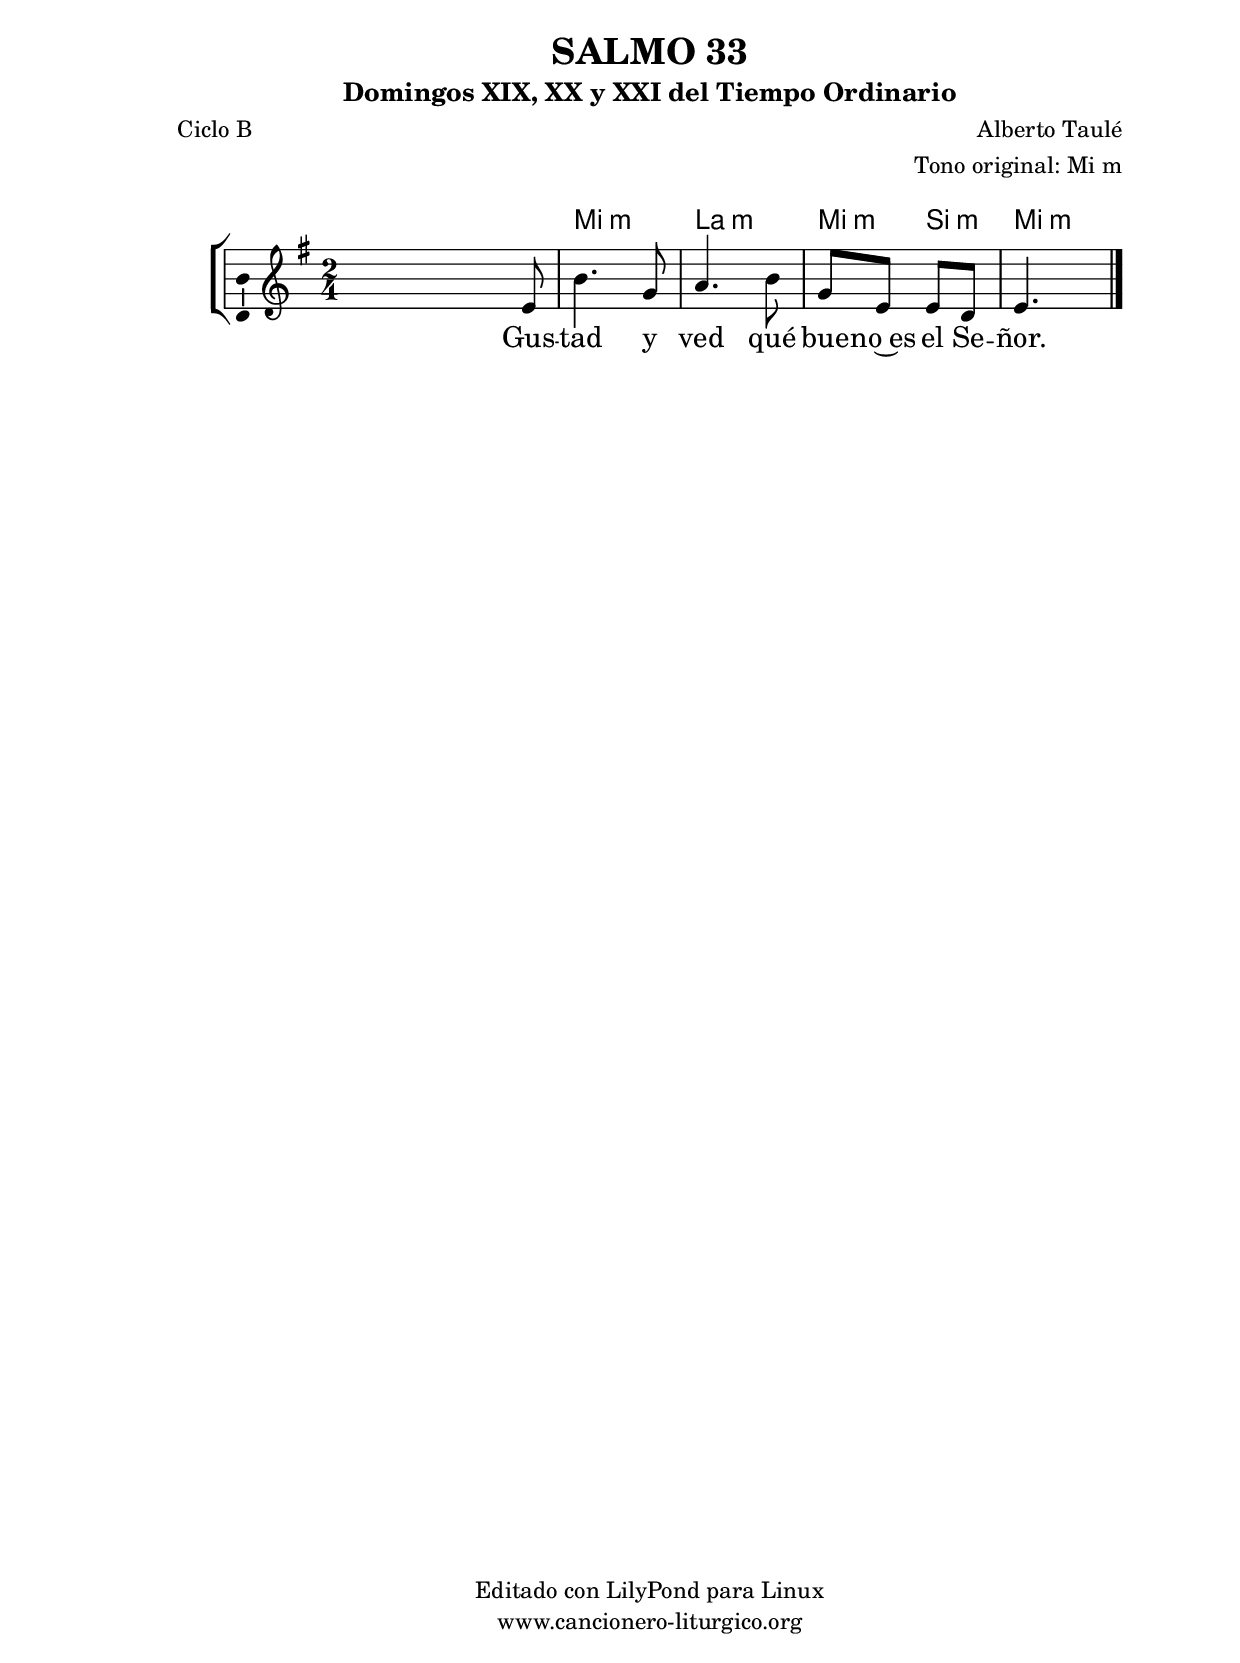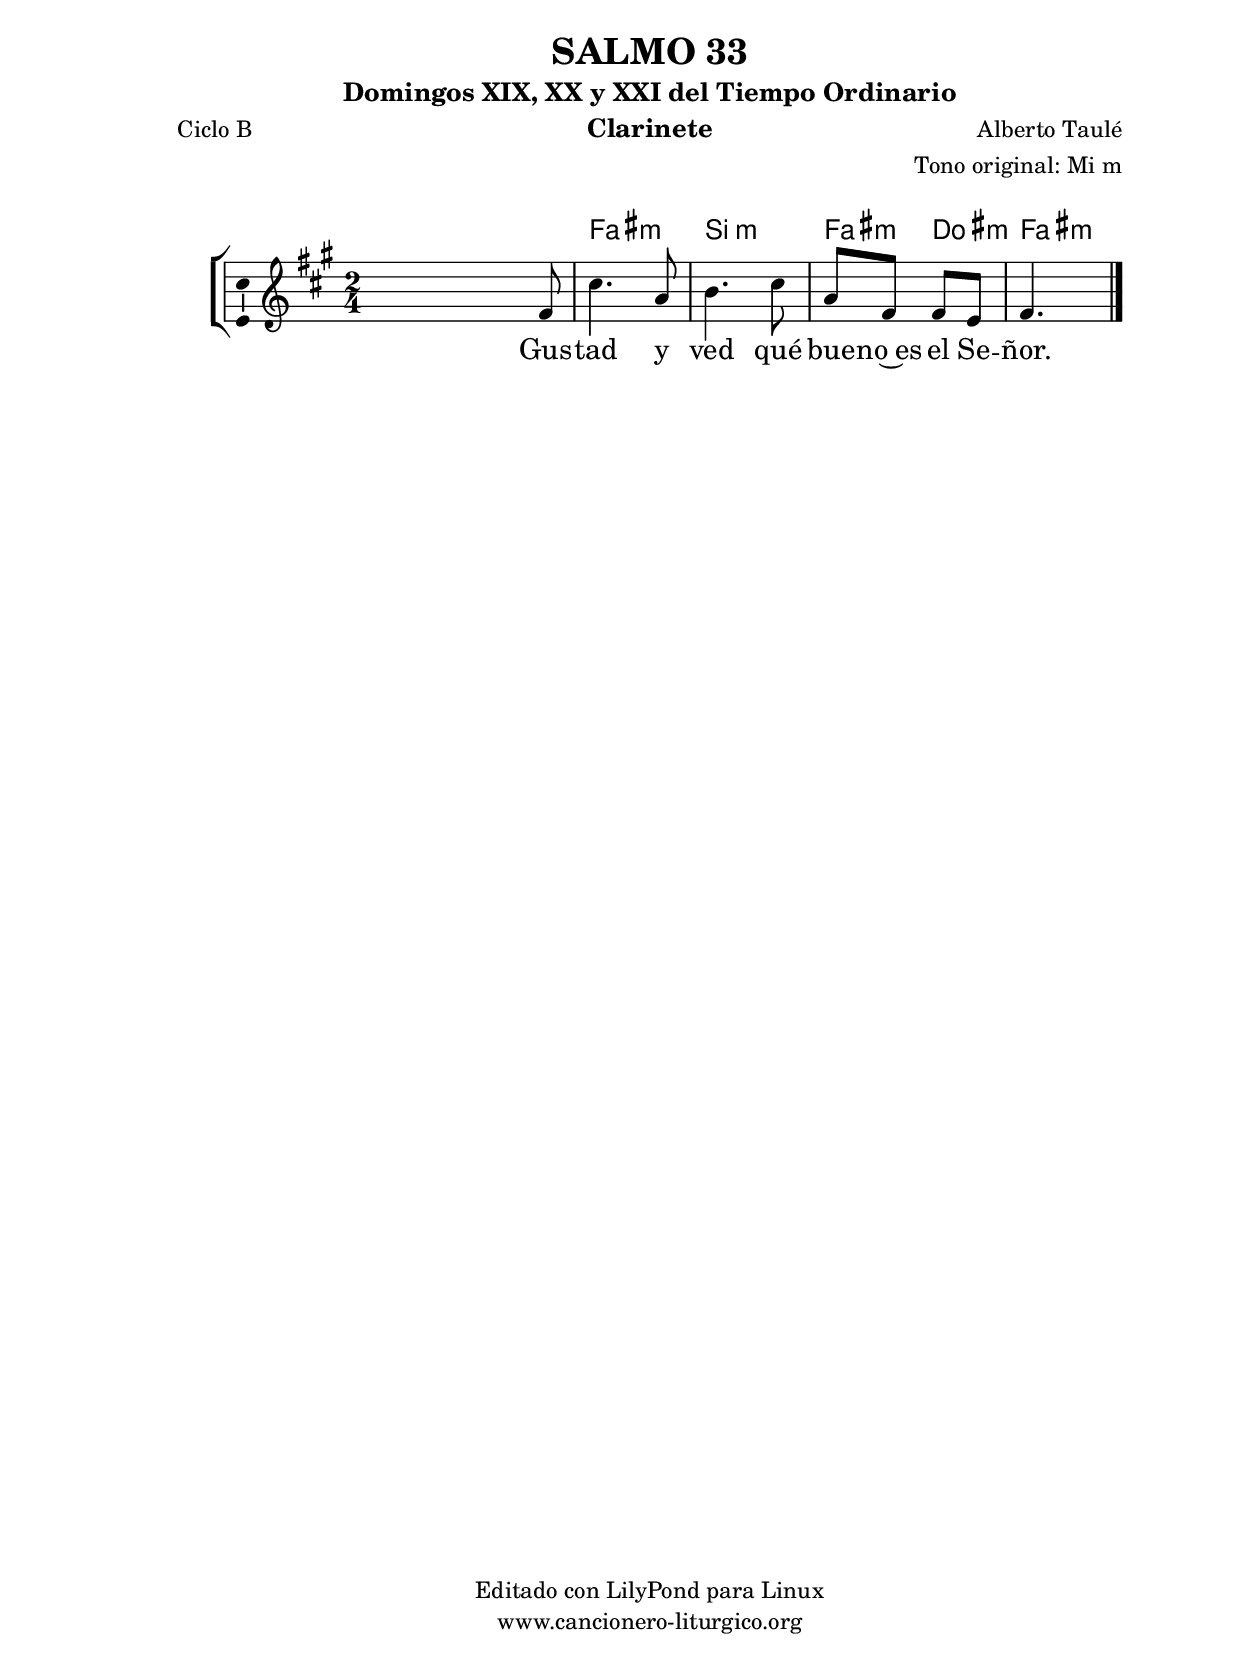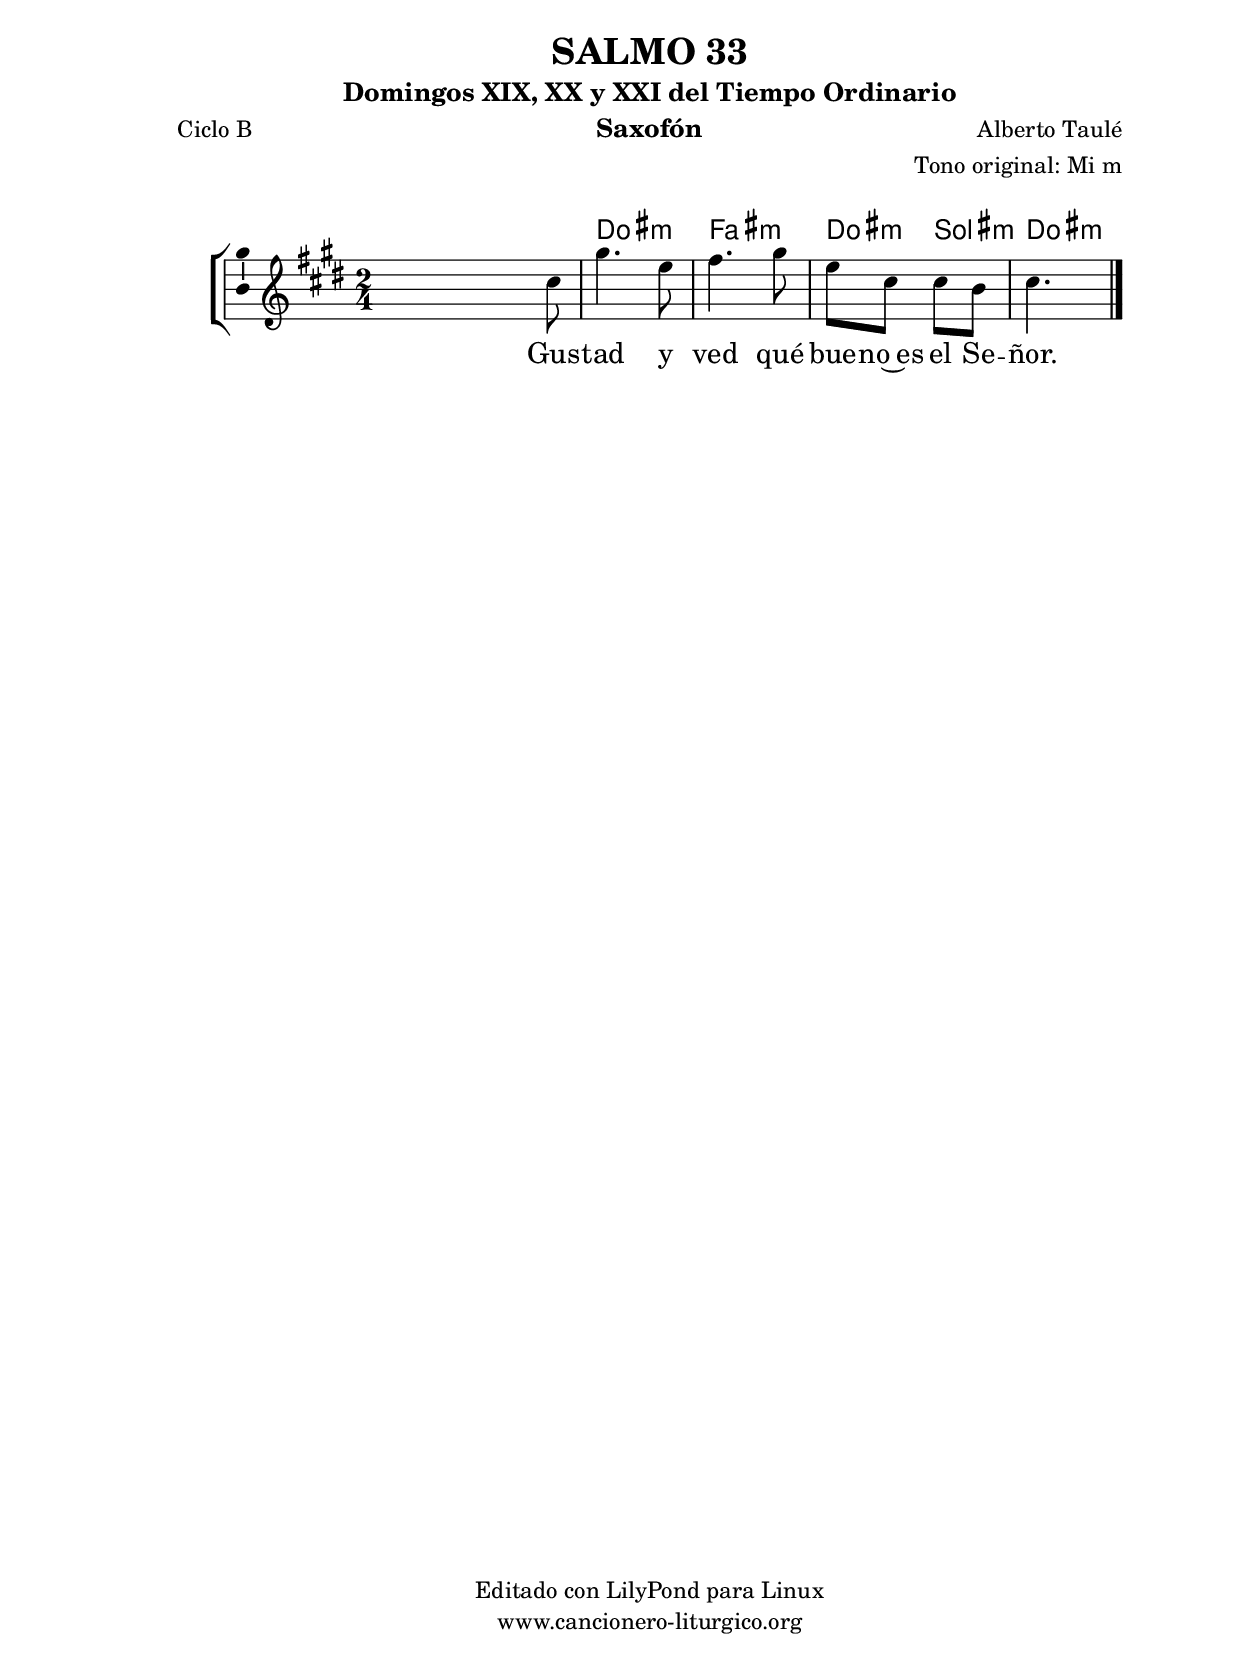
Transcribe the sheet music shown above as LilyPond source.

%
%para convertir .midi en .wav:
%timidity filename.midi -Ow -o finename.wav
%
%
%Para convertir de .wav a .mp3:
%lame -h -m j filename.wav
%
%
%para escuchar el midi:
%timidity nombrefichero.midi
%


%versión de lilypond para la que se ha escrito esta partitura:
\version "2.16.0"

	%Tamaño papel
	#(set-default-paper-size "a4")
	%Tamaño partitura
	#(set-global-staff-size 20)
	%No responde al pulsar sobre una nota
	#(ly:set-option 'point-and-click #f)

%parámetros del encabezamiento:
\header {
	title = "SALMO 33"
	subtitle = "Domingos XIX, XX y XXI del Tiempo Ordinario"
	composer = "Alberto Taulé"
	poet = "Ciclo B"
	meter = ""
	arranger = "Tono original: Mi m"
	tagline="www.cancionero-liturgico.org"
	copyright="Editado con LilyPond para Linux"
	}

%parámetros asociados al papel:
\paper  {
	oddHeaderMarkup = \markup {\fill-line { \on-the-fly #not-first-page \fromproperty #'header:title \on-the-fly #not-first-page \fromproperty #'header:composer }}
	evenHeaderMarkup = \markup {\fill-line { \fromproperty #'header:composer \fromproperty #'header:title }}
	#(set-paper-size "a4")
	print-page-number = ##f
	first-page-number = 1
	print-first-page-number = ##f
%	head-separation = 3.0 \cm
	top-margin = 2.0 \cm
	bottom-margin = 0.5\cm
%%%	bottom-margin = -1.0\cm
	left-margin = 3.0 \cm
	line-width = 16.0 \cm 
	indent = 8\mm
	interscoreline = 2.\mm
	between-system-space = 15\mm
%	para que las partituras no llenen la hoja:
	ragged-bottom = ##t
%	idem para la última hoja:
	ragged-last-bottom = ##f
%	para que las partituras llenen el ancho del papel:
	ragged-last = ##f
	after-title-space = 2.5 \cm
%page-count=1
%system-count=8

	%Flexible Vertical Spacing
%	markup-markup-spacing =
%	#'((basic-distance . 15) (minimum-distance . 15) (padding . 3))
	markup-system-spacing =
	#'((basic-distance . 15) (minimum-distance . 15) (padding . 3))
	system-system-spacing =
	#'((basic-distance . 15) (minimum-distance . 15) (padding . 3))
	score-system-spacing =
	#'((basic-distance . 15) (minimum-distance . 15) (padding . 5))
%	top-system-spacing = % header
%	#'((basic-distance . 8) (minimum-distance . 0) (padding . 3))
%	top-markup-spacing =
%	#'((basic-distance . 20) (minimum-distance . 20) (padding . 3))
	last-bottom-spacing = % footer
	#'((basic-distance . 5) (minimum-distance . 5) (padding . 3))
%	score-markup-spacing =
%	#'((basic-distance . 16) (minimum-distance . 13) (padding . 3))

	}


%parámetros que afectan a toda la partitura:
global =  {
	%clave de sol (G):
	\clef G
	%armadura:
%	\transpose a c'
	\key e \minor
	\tempo 4=90
	\set Score.tempoHideNote = ##t
	}


acordes = {
	\italianChords
	\chordmode {
%	\transpose a c'
{
s2
e2:m a:m e4:m b:m e2:m

	}
	}
}


melodia = 
%	\transpose a c'
{
	\relative c'{
	\time 2/4

s4 s8 e8
b'4. g8
a4. b8
g8 e e d
e4. s8

	\bar "|."
	}
	}


texto = \lyricmode {
Gus -- tad y ved qué bue -- no~es el Se -- ñor.
	}


acordesStaff = \context ChordNames = acordesStaff <<
	\set chordChanges = ##t
	\acordes
	>>


vozStaff = \context Voice = vozStaff
\with {\consists "Ambitus_engraver"}
<<
%	\set Staff.instrumentName = ""
%	\set Staff.shortInstrumentName = ""
%	\set Staff.midiInstrument = #"clarinet"
%	\set Staff.midiInstrument = #"cello"
%	\set Staff.midiInstrument = #"flute"
	\set Staff.midiInstrument = #"electric guitar (jazz)"
%	\set Staff.midiInstrument = #"english horn"
%	\set Staff.midiInstrument = #"violin"
%	\set Staff.midiInstrument = #"glockenspiel"
	\set Staff.midiMinimumVolume = #0.7
	\set Staff.midiMaximumVolume = #0.9
	\global
	\melodia
	>>


textoStaff = \context Lyrics = textoStaff <<
	\lyricsto vozStaff \texto
	>>

\book {
	\score {
		\context ChoirStaff {
			\override StaffGroup.SystemStartBracket #'collapse-height = #1
			\override Score.SystemStartBar #'collapse-height = #1
			<<
			\acordesStaff
			\vozStaff
			\textoStaff
			>>
			}
		\layout {
	    		\context {
				\Lyrics
				\override LyricText #'font-size = #2
				}
	   		 \context {
				\Score
				%fontSize = #3
				\override StaffSymbol #'staff-space = #(magstep +3)
				%\override Beam #'thickness = #0.55
				%\override SpacingSpanner #'spacing-increment = #1.0
				%\override Slur #'height-limit = #1.5
				}
			}
		}
	\score {
		\unfoldRepeats
		\context ChoirStaff {
			<<
			\acordesStaff
			\vozStaff
			>>
			}
		\midi {
	  		\context {
	  			\Score
				tempoWholesPerMinute = #(ly:make-moment 70 4)
				}
			}
		}
	}

%Partitura para clarinete
#(define output-suffix "C")
\book {
	\header{
		instrument = "Clarinete"
		}
	\score {
		\context ChoirStaff {
			\override StaffGroup.SystemStartBracket #'collapse-height = #1
			\override Score.SystemStartBar #'collapse-height = #1
\transpose c d
			<<
			\acordesStaff
			\vozStaff
			\textoStaff
			>>
			}
		\layout {
	    		\context {
				\Lyrics
				\override LyricText #'font-size = #2
				}
	   		 \context {
				\Score
				%fontSize = #3
				\override StaffSymbol #'staff-space = #(magstep +3)
				%\override Beam #'thickness = #0.55
				%\override SpacingSpanner #'spacing-increment = #1.0
				%\override Slur #'height-limit = #1.5
				}
			}
		}
	}

%Partitura para saxofón
#(define output-suffix "S")
\book {
	\header{
		instrument = "Saxofón"
		}
	\score {
		\context ChoirStaff {
			\override StaffGroup.SystemStartBracket #'collapse-height = #1
			\override Score.SystemStartBar #'collapse-height = #1
\transpose c a
			<<
			\acordesStaff
			\vozStaff
			\textoStaff
			>>
			}
		\layout {
	    		\context {
				\Lyrics
				\override LyricText #'font-size = #2
				}
	   		 \context {
				\Score
				%fontSize = #3
				\override StaffSymbol #'staff-space = #(magstep +3)
				%\override Beam #'thickness = #0.55
				%\override SpacingSpanner #'spacing-increment = #1.0
				%\override Slur #'height-limit = #1.5
				}
			}
		}
	}

